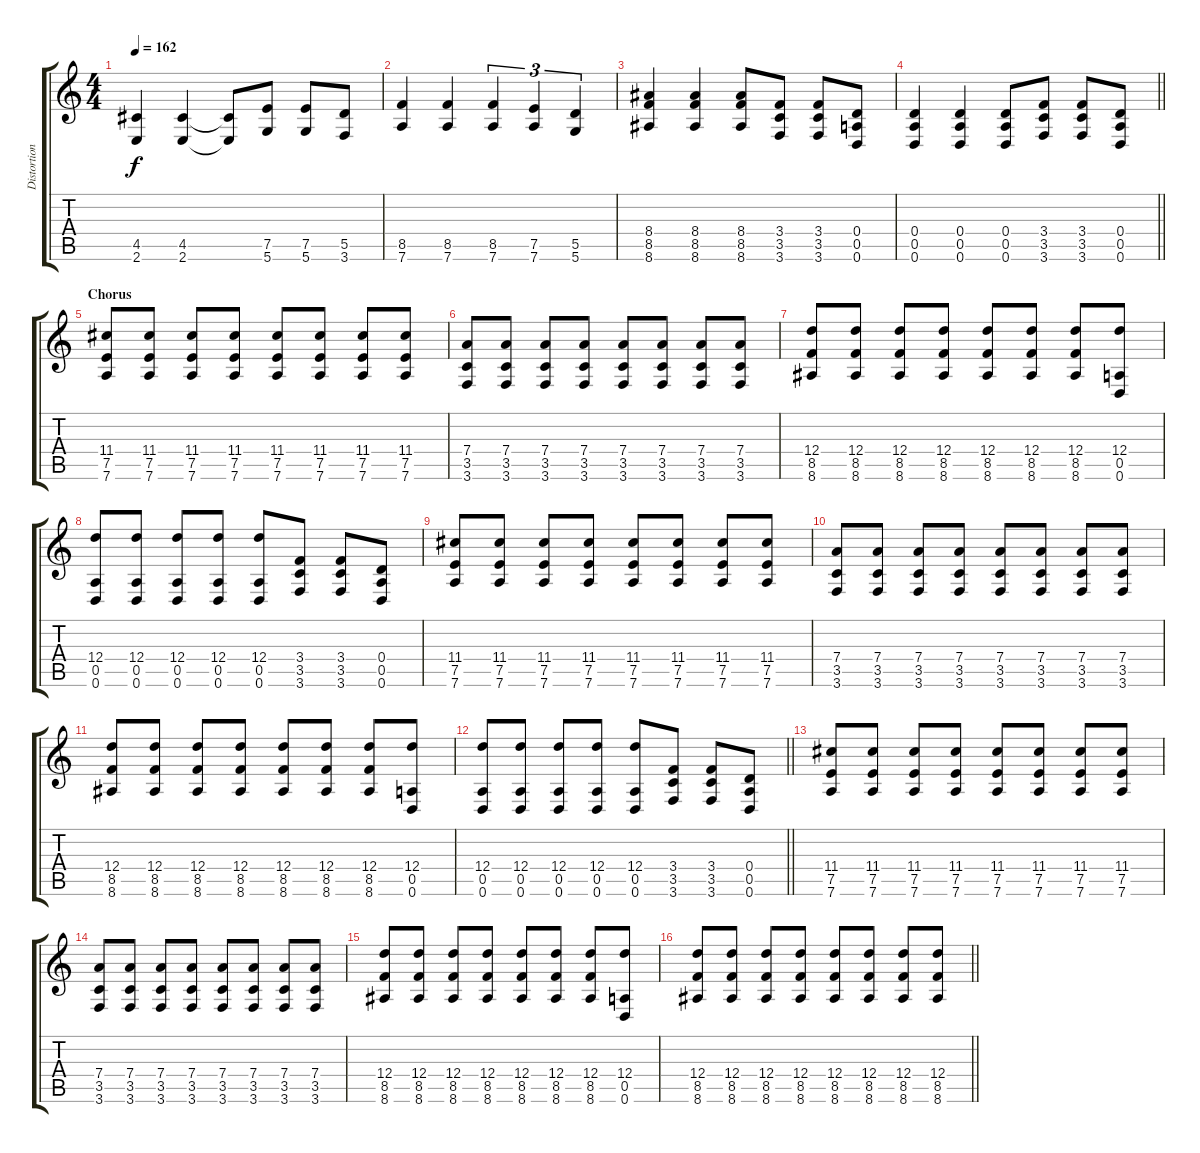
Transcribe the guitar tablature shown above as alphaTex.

\track ("Distortion Guitar" "Distortion") {instrument distortionguitar}
\staff {score tabs}
\tuning (E4 B3 G3 D3 A2 D2) {hide}
\ts (4 4)
\tempo 162
\clef g2
\ks c
(4.5 2.6).4{dy f} (4.5 2.6).4 (4.5{t} 2.6{t}).8 (7.5 5.6).8 (7.5 5.6).8 (5.5 3.6).8 |
(8.5 7.6).4 (8.5 7.6).4 (8.5 7.6).4{tu (3 2)} (7.5 7.6).4{tu (3 2)} (5.5 5.6).4{tu (3 2)} |
(8.4 8.5 8.6).4 (8.4 8.5 8.6).4 (8.4 8.5 8.6).8 (3.4 3.5 3.6).8 (3.4 3.5 3.6).8 (0.4 0.5 0.6).8 |
\barLineRight lightlight
(0.4 0.5 0.6).4 (0.4 0.5 0.6).4 (0.4 0.5 0.6).8 (3.4 3.5 3.6).8 (3.4 3.5 3.6).8 (0.4 0.5 0.6).8 |
\section ("" "Chorus")
(11.4 7.5 7.6).8 (11.4 7.5 7.6).8 (11.4 7.5 7.6).8 (11.4 7.5 7.6).8 (11.4 7.5 7.6).8 (11.4 7.5 7.6).8 (11.4 7.5 7.6).8 (11.4 7.5 7.6).8 |
(7.4 3.5 3.6).8 (7.4 3.5 3.6).8 (7.4 3.5 3.6).8 (7.4 3.5 3.6).8 (7.4 3.5 3.6).8 (7.4 3.5 3.6).8 (7.4 3.5 3.6).8 (7.4 3.5 3.6).8 |
(12.4 8.5 8.6).8 (12.4 8.5 8.6).8 (12.4 8.5 8.6).8 (12.4 8.5 8.6).8 (12.4 8.5 8.6).8 (12.4 8.5 8.6).8 (12.4 8.5 8.6).8 (12.4 0.5 0.6).8 |
(12.4 0.5 0.6).8 (12.4 0.5 0.6).8 (12.4 0.5 0.6).8 (12.4 0.5 0.6).8 (12.4 0.5 0.6).8 (3.4 3.5 3.6).8 (3.4 3.5 3.6).8 (0.4 0.5 0.6).8 |
(11.4 7.5 7.6).8 (11.4 7.5 7.6).8 (11.4 7.5 7.6).8 (11.4 7.5 7.6).8 (11.4 7.5 7.6).8 (11.4 7.5 7.6).8 (11.4 7.5 7.6).8 (11.4 7.5 7.6).8 |
(7.4 3.5 3.6).8 (7.4 3.5 3.6).8 (7.4 3.5 3.6).8 (7.4 3.5 3.6).8 (7.4 3.5 3.6).8 (7.4 3.5 3.6).8 (7.4 3.5 3.6).8 (7.4 3.5 3.6).8 |
(12.4 8.5 8.6).8 (12.4 8.5 8.6).8 (12.4 8.5 8.6).8 (12.4 8.5 8.6).8 (12.4 8.5 8.6).8 (12.4 8.5 8.6).8 (12.4 8.5 8.6).8 (12.4 0.5 0.6).8 |
\barLineRight lightlight
(12.4 0.5 0.6).8 (12.4 0.5 0.6).8 (12.4 0.5 0.6).8 (12.4 0.5 0.6).8 (12.4 0.5 0.6).8 (3.4 3.5 3.6).8 (3.4 3.5 3.6).8 (0.4 0.5 0.6).8 |
\section ("" "")
(11.4 7.5 7.6).8 (11.4 7.5 7.6).8 (11.4 7.5 7.6).8 (11.4 7.5 7.6).8 (11.4 7.5 7.6).8 (11.4 7.5 7.6).8 (11.4 7.5 7.6).8 (11.4 7.5 7.6).8 |
(7.4 3.5 3.6).8 (7.4 3.5 3.6).8 (7.4 3.5 3.6).8 (7.4 3.5 3.6).8 (7.4 3.5 3.6).8 (7.4 3.5 3.6).8 (7.4 3.5 3.6).8 (7.4 3.5 3.6).8 |
(12.4 8.5 8.6).8 (12.4 8.5 8.6).8 (12.4 8.5 8.6).8 (12.4 8.5 8.6).8 (12.4 8.5 8.6).8 (12.4 8.5 8.6).8 (12.4 8.5 8.6).8 (12.4 0.5 0.6).8 |
\barLineRight lightlight
(12.4 8.5 8.6).8 (12.4 8.5 8.6).8 (12.4 8.5 8.6).8 (12.4 8.5 8.6).8 (12.4 8.5 8.6).8 (12.4 8.5 8.6).8 (12.4 8.5 8.6).8 (12.4 8.5 8.6).8
